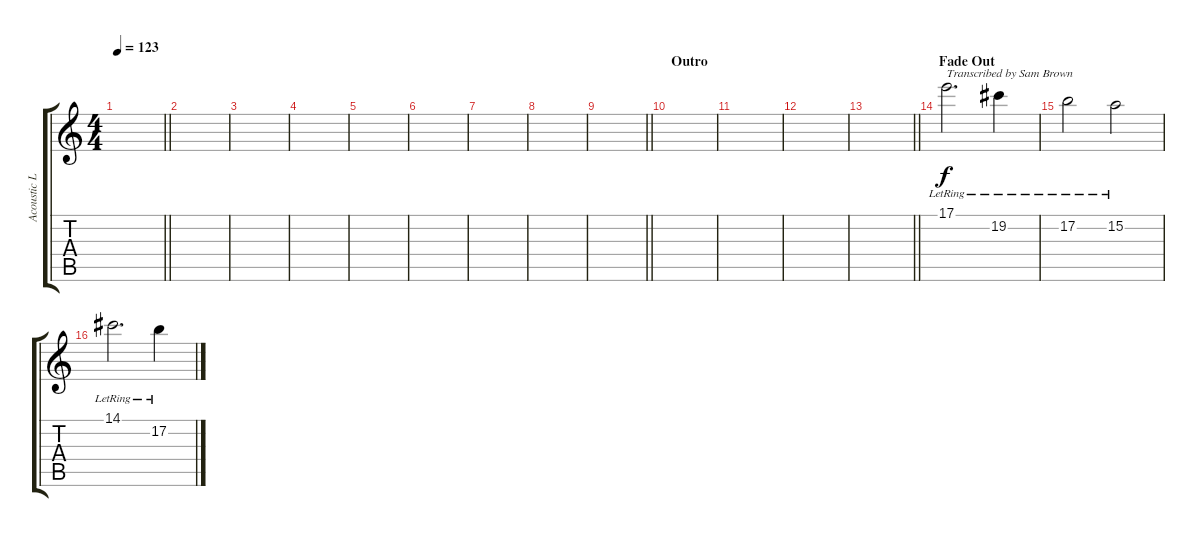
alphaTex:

\track ("Acoustic Lead II" "Acoustic L") {instrument acousticguitarsteel}
\staff {score tabs}
\tuning (B3 Gb3 D3 A2 E2 B1) {hide}
\ts (4 4)
\tempo 123
\clef g2
\barLineRight lightlight
\ks c
|
\section ("" "")
|
|
|
|
|
|
|
\barLineRight lightlight
|
\section ("" "Outro")
|
|
|
\barLineRight lightlight
|
\section ("" "Fade Out")
17.1{lr}.2{d txt "Transcribed by Sam Brown" volume 9} 19.2{lr}.4 |
17.2{lr}.2 15.2{lr}.2 |
14.1{lr}.2{d} 17.2{lr}.4
